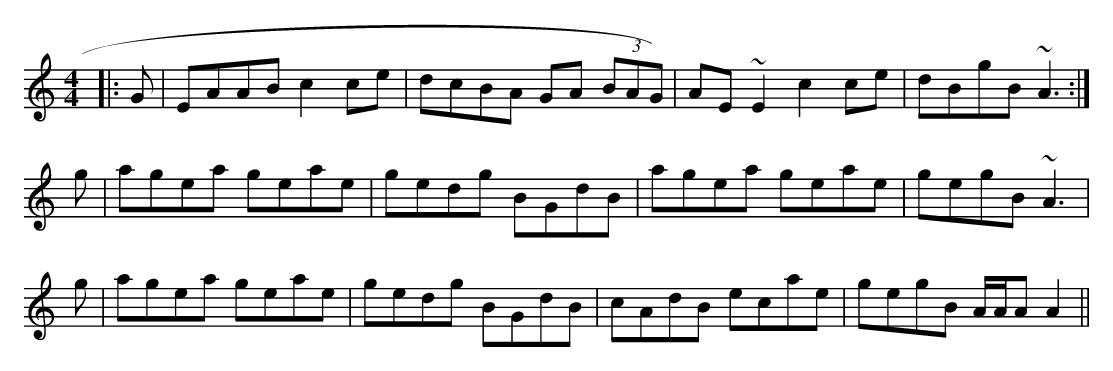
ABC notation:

X:1
M:4/4
K:Amin
|:G|EAAB c2 ce|dcBA GA (3BAG)|AE ~E2 c2 ce|dBgB ~A3:|
g|agea geae|gedg BGdB|agea geae|gegB ~A3|
g|agea geae|gedg BGdB|cAdB ecae|gegB A/A/A A2||
